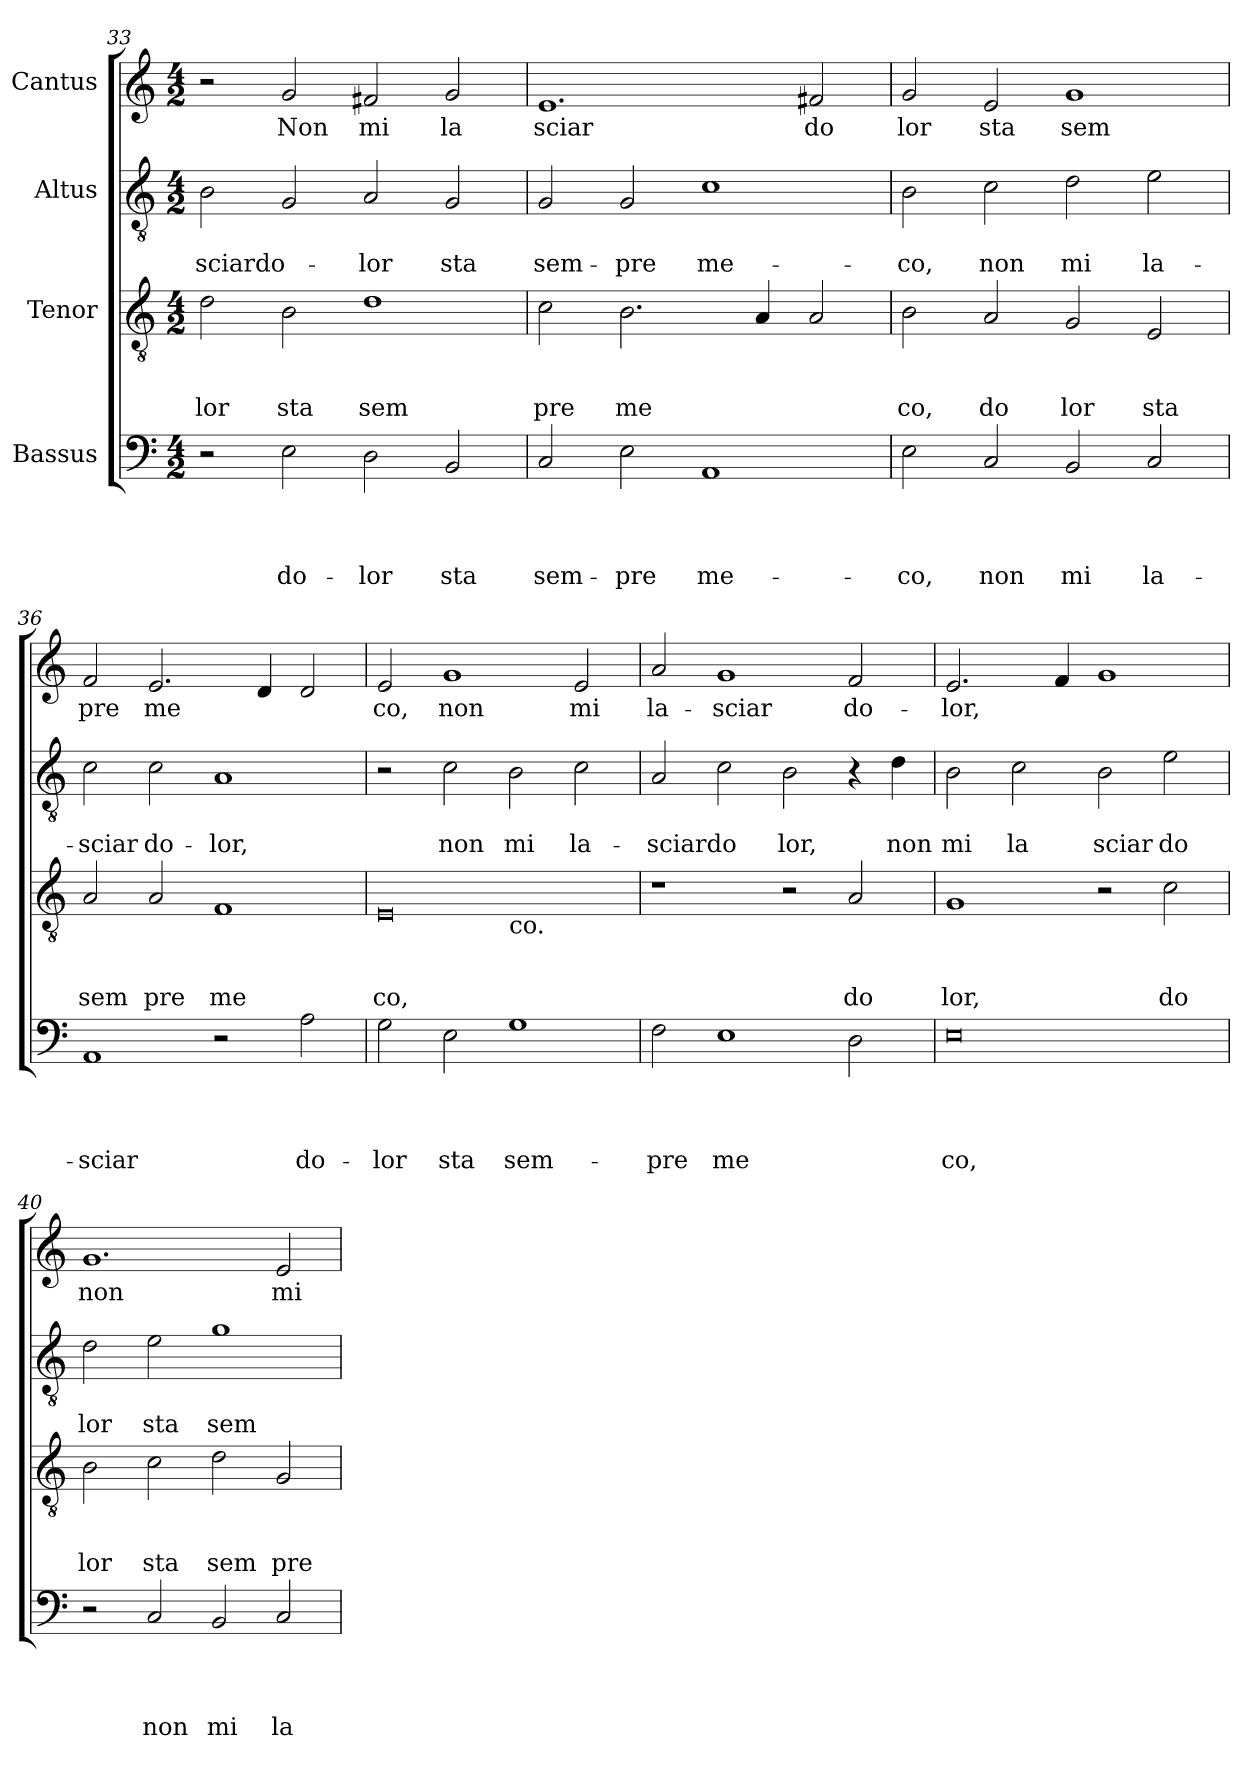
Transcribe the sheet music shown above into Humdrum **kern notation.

**kern	**text	**text	**text	**text	**kern	**text	**text	**text	**kern	**text	**text	**kern	**text
*part4	*part4	*part4	*part4	*part4	*part3	*part3	*part3	*part3	*part2	*part2	*part2	*part1	*part1
*staff4	*staff4	*staff4	*staff4	*staff4	*staff3	*staff3	*staff3	*staff3	*staff2	*staff2	*staff2	*staff1	*staff1
*I"Bassus	*	*	*	*	*I"Tenor	*	*	*	*I"Altus	*	*	*I"Cantus	*
*clefF4	*	*	*	*	*clefGv2	*	*	*	*clefGv2	*	*	*clefG2	*
*k[]	*	*	*	*	*k[]	*	*	*	*k[]	*	*	*k[]	*
*C:	*	*	*	*	*C:	*	*	*	*C:	*	*	*C:	*
*M4/2	*	*	*	*	*M4/2	*	*	*	*M4/2	*	*	*M4/2	*
=33	=33	=33	=33	=33	=33	=33	=33	=33	=33	=33	=33	=33	=33
!	!	!	!	!	!	!	!	!LO:LY:b	!	!	!LO:LY:b	!	!
2r	.	.	.	.	2d\	.	.	lor	2B\	.	-sciardo-	2r	.
!	!	!	!	!LO:LY:b	!	!	!	!LO:LY:b	!	!	!	!	!LO:LY:b
2E\	.	.	.	do-	2B\	.	.	sta	2G/	.	.	2g/	Non
!	!	!	!	!LO:LY:b	!	!	!	!LO:LY:b	!	!	!LO:LY:b	!	!LO:LY:b
2D\	.	.	.	-lor	1d	.	.	sem	2A/	.	-lor	2f#X/	mi
!	!	!	!	!LO:LY:b	!	!	!	!	!	!	!LO:LY:b	!	!LO:LY:b
2BB/	.	.	.	sta	.	.	.	.	2G/	.	sta	2g/	la
=34	=34	=34	=34	=34	=34	=34	=34	=34	=34	=34	=34	=34	=34
!	!	!	!	!LO:LY:b	!	!	!	!LO:LY:b	!	!	!LO:LY:b	!	!LO:LY:b
2C/	.	.	.	sem-	2c\	.	.	pre	2G/	.	sem-	1.e	sciar
!	!	!	!	!LO:LY:b	!	!	!	!LO:LY:b	!	!	!LO:LY:b	!	!
2E\	.	.	.	-pre	2.B\	.	.	me	2G/	.	-pre	.	.
!	!	!	!	!LO:LY:b	!	!	!	!	!	!	!LO:LY:b	!	!
1AA	.	.	.	me-	.	.	.	.	1c	.	me-	.	.
.	.	.	.	.	4A/	.	.	.	.	.	.	.	.
!	!	!	!	!	!	!	!	!	!	!	!	!	!LO:LY:b
.	.	.	.	.	2A/	.	.	.	.	.	.	2f#X/	do
=35	=35	=35	=35	=35	=35	=35	=35	=35	=35	=35	=35	=35	=35
!	!	!	!	!LO:LY:b	!	!	!	!LO:LY:b	!	!	!LO:LY:b	!	!LO:LY:b
2E\	.	.	.	-co,	2B\	.	.	co,	2B\	.	-co,	2g/	lor
!	!	!	!	!LO:LY:b	!	!	!	!LO:LY:b	!	!	!LO:LY:b	!	!LO:LY:b
2C/	.	.	.	non	2A/	.	.	do	2c\	.	non	2e/	sta
!	!	!	!	!LO:LY:b	!	!	!	!LO:LY:b	!	!	!LO:LY:b	!	!LO:LY:b
2BB/	.	.	.	mi	2G/	.	.	lor	2d\	.	mi	1g	sem
!	!	!	!	!LO:LY:b	!	!	!	!LO:LY:b	!	!	!LO:LY:b	!	!
2C/	.	.	.	la-	2E/	.	.	sta	2e\	.	la-	.	.
=36	=36	=36	=36	=36	=36	=36	=36	=36	=36	=36	=36	=36	=36
!	!	!	!	!LO:LY:b	!	!	!	!LO:LY:b	!	!	!LO:LY:b	!	!LO:LY:b
1AA	.	.	.	-sciar	2A/	.	.	sem	2c\	.	-sciar	2f/	pre
!	!	!	!	!	!	!	!	!LO:LY:b	!	!	!LO:LY:b	!	!LO:LY:b
.	.	.	.	.	2A/	.	.	pre	2c\	.	do-	2.e/	me
!	!	!	!	!	!	!	!	!LO:LY:b	!	!	!LO:LY:b	!	!
2r	.	.	.	.	1F	.	.	me	1A	.	-lor,	.	.
.	.	.	.	.	.	.	.	.	.	.	.	4d/	.
!	!	!	!	!LO:LY:b	!	!	!	!	!	!	!	!	!
2A\	.	.	.	do-	.	.	.	.	.	.	.	2d/	.
=37	=37	=37	=37	=37	=37	=37	=37	=37	=37	=37	=37	=37	=37
!	!	!	!	!LO:LY:b	!	!	!	!LO:LY:b	!	!	!	!	!LO:LY:b
*	*	*	*	*	*^	*	*	*	*	*	*	*	*
2G\	.	.	.	-lor	0E	1ryy	.	.	co,	2r	.	.	2e/	co,
!	!	!	!	!LO:LY:b	!	!	!	!	!	!	!	!LO:LY:b	!	!LO:LY:b
2E\	.	.	.	sta	.	.	.	.	.	2c\	.	non	1g	non
!	!	!	!	!	!	!LO:TX:b:t=co.	!	!	!	!	!	!	!	!
!	!	!	!	!LO:LY:b	!	!	!	!	!	!	!	!LO:LY:b	!	!
1G	.	.	.	sem-	.	1ryy	.	.	.	2B\	.	mi	.	.
!	!	!	!	!	!	!	!	!	!	!	!	!LO:LY:b	!	!LO:LY:b
.	.	.	.	.	.	.	.	.	.	2c\	.	la-	2e/	mi
!!LO:LB:g=z
=38	=38	=38	=38	=38	=38	=38	=38	=38	=38	=38	=38	=38	=38	=38
!	!	!	!	!LO:LY:b	!	!	!	!	!	!	!	!LO:LY:b	!	!LO:LY:b
*	*	*	*	*	*v	*v	*	*	*	*	*	*	*	*
2F\	.	.	.	-pre	1r	.	.	.	2A/	.	-sciardo	2a/	la-
!	!	!	!	!LO:LY:b	!	!	!	!	!	!	!	!	!LO:LY:b
1E	.	.	.	me	.	.	.	.	2c\	.	.	1g	-sciar
!	!	!	!	!	!	!	!	!	!	!	!LO:LY:b	!	!
.	.	.	.	.	2r	.	.	.	2B\	.	lor,	.	.
!	!	!	!	!	!	!	!	!LO:LY:b	!	!	!	!	!LO:LY:b
2D\	.	.	.	.	2A/	.	.	do	4r	.	.	2f/	do-
!	!	!	!	!	!	!	!	!	!	!	!LO:LY:b	!	!
.	.	.	.	.	.	.	.	.	4d\	.	non	.	.
=39	=39	=39	=39	=39	=39	=39	=39	=39	=39	=39	=39	=39	=39
!	!	!	!	!LO:LY:b	!	!	!	!LO:LY:b	!	!	!LO:LY:b	!	!LO:LY:b
0E	.	.	.	co,	1G	.	.	lor,	2B\	.	mi	2.e/	-lor,
!	!	!	!	!	!	!	!	!	!	!	!LO:LY:b	!	!
.	.	.	.	.	.	.	.	.	2c\	.	la	.	.
.	.	.	.	.	.	.	.	.	.	.	.	4f/	.
!	!	!	!	!	!	!	!	!	!	!	!LO:LY:b	!	!
.	.	.	.	.	2r	.	.	.	2B\	.	sciar	1g	.
!	!	!	!	!	!	!	!	!LO:LY:b	!	!	!LO:LY:b	!	!
.	.	.	.	.	2c\	.	.	do	2e\	.	do	.	.
=40	=40	=40	=40	=40	=40	=40	=40	=40	=40	=40	=40	=40	=40
!	!	!	!	!	!	!	!	!LO:LY:b	!	!	!LO:LY:b	!	!LO:LY:b
2r	.	.	.	.	2B\	.	.	lor	2d\	.	lor	1.g	non
!	!	!	!	!LO:LY:b	!	!	!	!LO:LY:b	!	!	!LO:LY:b	!	!
2C/	.	.	.	non	2c\	.	.	sta	2e\	.	sta	.	.
!	!	!	!	!LO:LY:b	!	!	!	!LO:LY:b	!	!	!LO:LY:b	!	!
2BB/	.	.	.	mi	2d\	.	.	sem	1g	.	sem	.	.
!	!	!	!	!LO:LY:b	!	!	!	!LO:LY:b	!	!	!	!	!LO:LY:b
2C/	.	.	.	la	2G/	.	.	pre	.	.	.	2e/	mi
=	=	=	=	=	=	=	=	=	=	=	=	=	=
*-	*-	*-	*-	*-	*-	*-	*-	*-	*-	*-	*-	*-	*-
